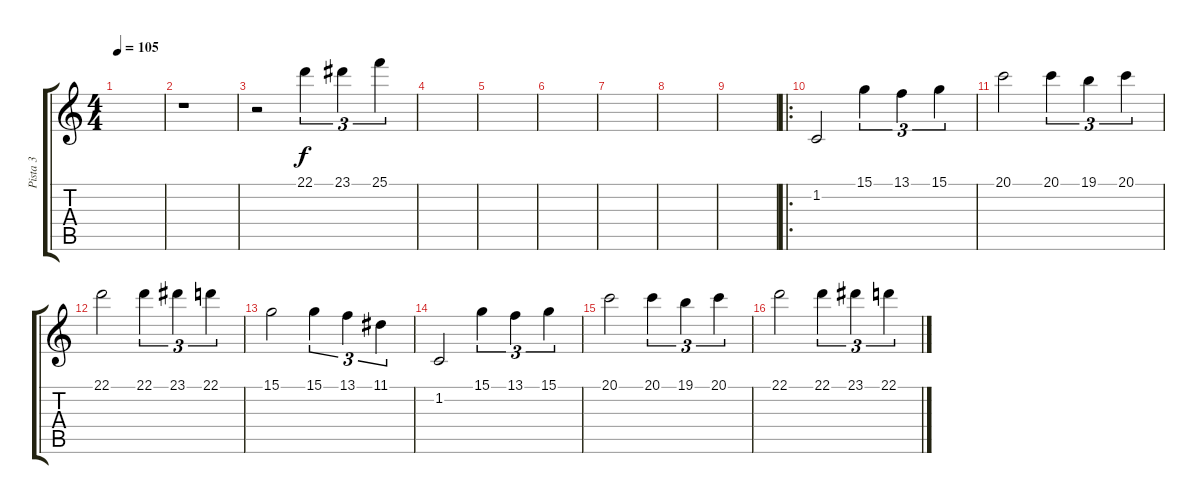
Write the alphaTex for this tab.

\track ("Pista 3" "Pista 3") {instrument celesta}
\staff {score tabs}
\tuning (E4 B3 G3 D3 A2 E2) {hide}
\ts (4 4)
\tempo 105
\clef g2
\ks c
|
r.1 |
r.2 22.1.4{tu (3 2)} 23.1.4{tu (3 2)} 25.1.4{tu (3 2)} |
|
|
|
|
|
|
\ro
1.2.2 15.1.4{tu (3 2)} 13.1.4{tu (3 2)} 15.1.4{tu (3 2)} |
20.1.2 20.1.4{tu (3 2)} 19.1.4{tu (3 2)} 20.1.4{tu (3 2)} |
22.1.2 22.1.4{tu (3 2)} 23.1.4{tu (3 2)} 22.1.4{tu (3 2)} |
15.1.2 15.1.4{tu (3 2)} 13.1.4{tu (3 2)} 11.1.4{tu (3 2)} |
1.2.2 15.1.4{tu (3 2)} 13.1.4{tu (3 2)} 15.1.4{tu (3 2)} |
20.1.2 20.1.4{tu (3 2)} 19.1.4{tu (3 2)} 20.1.4{tu (3 2)} |
22.1.2 22.1.4{tu (3 2)} 23.1.4{tu (3 2)} 22.1.4{tu (3 2)}
